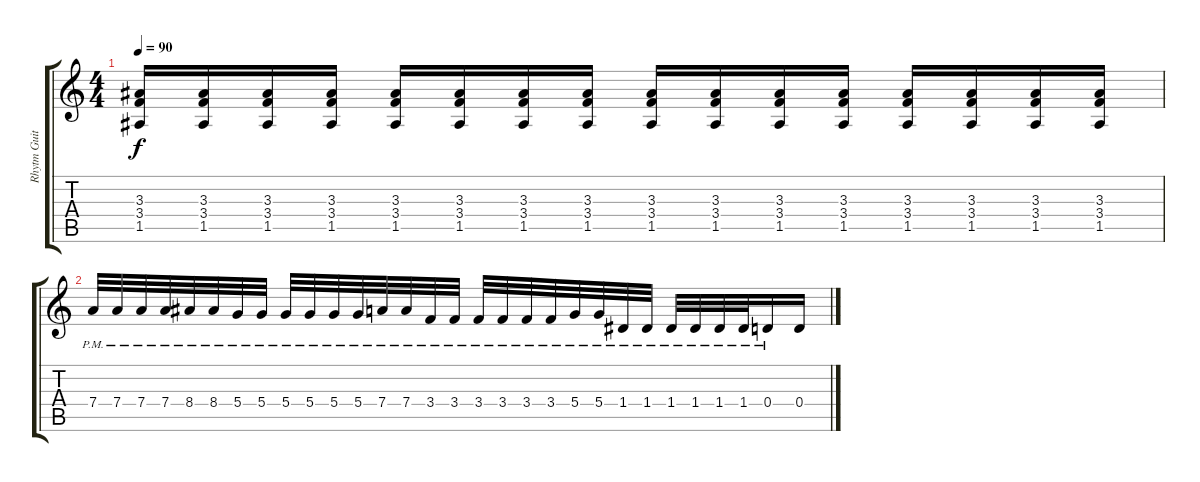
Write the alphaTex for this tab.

\track ("Rhytm Guitar" "Rhytm Guit") {instrument overdrivenguitar}
\staff {score tabs}
\tuning (E4 B3 G3 D3 A2 D2) {hide}
\ts (4 4)
\tempo 90
\clef g2
\ks c
(3.3 3.4 1.5).16{dy f} (3.3 3.4 1.5).16 (3.3 3.4 1.5).16 (3.3 3.4 1.5).16 (3.3 3.4 1.5).16 (3.3 3.4 1.5).16 (3.3 3.4 1.5).16 (3.3 3.4 1.5).16 (3.3 3.4 1.5).16 (3.3 3.4 1.5).16 (3.3 3.4 1.5).16 (3.3 3.4 1.5).16 (3.3 3.4 1.5).16 (3.3 3.4 1.5).16 (3.3 3.4 1.5).16 (3.3 3.4 1.5).16 |
7.4{pm}.32 7.4{pm}.32 7.4{pm}.32 7.4{pm}.32 8.4{pm}.32 8.4{pm}.32 5.4{pm}.32 5.4{pm}.32 5.4{pm}.32 5.4{pm}.32 5.4{pm}.32 5.4{pm}.32 7.4{pm}.32 7.4{pm}.32 3.4{pm}.32 3.4{pm}.32 3.4{pm}.32 3.4{pm}.32 3.4{pm}.32 3.4{pm}.32 5.4{pm}.32 5.4{pm}.32 1.4{pm}.32 1.4{pm}.32 1.4{pm}.32 1.4{pm}.32 1.4{pm}.32 1.4{pm}.32 0.4{pm}.16 0.4.16
